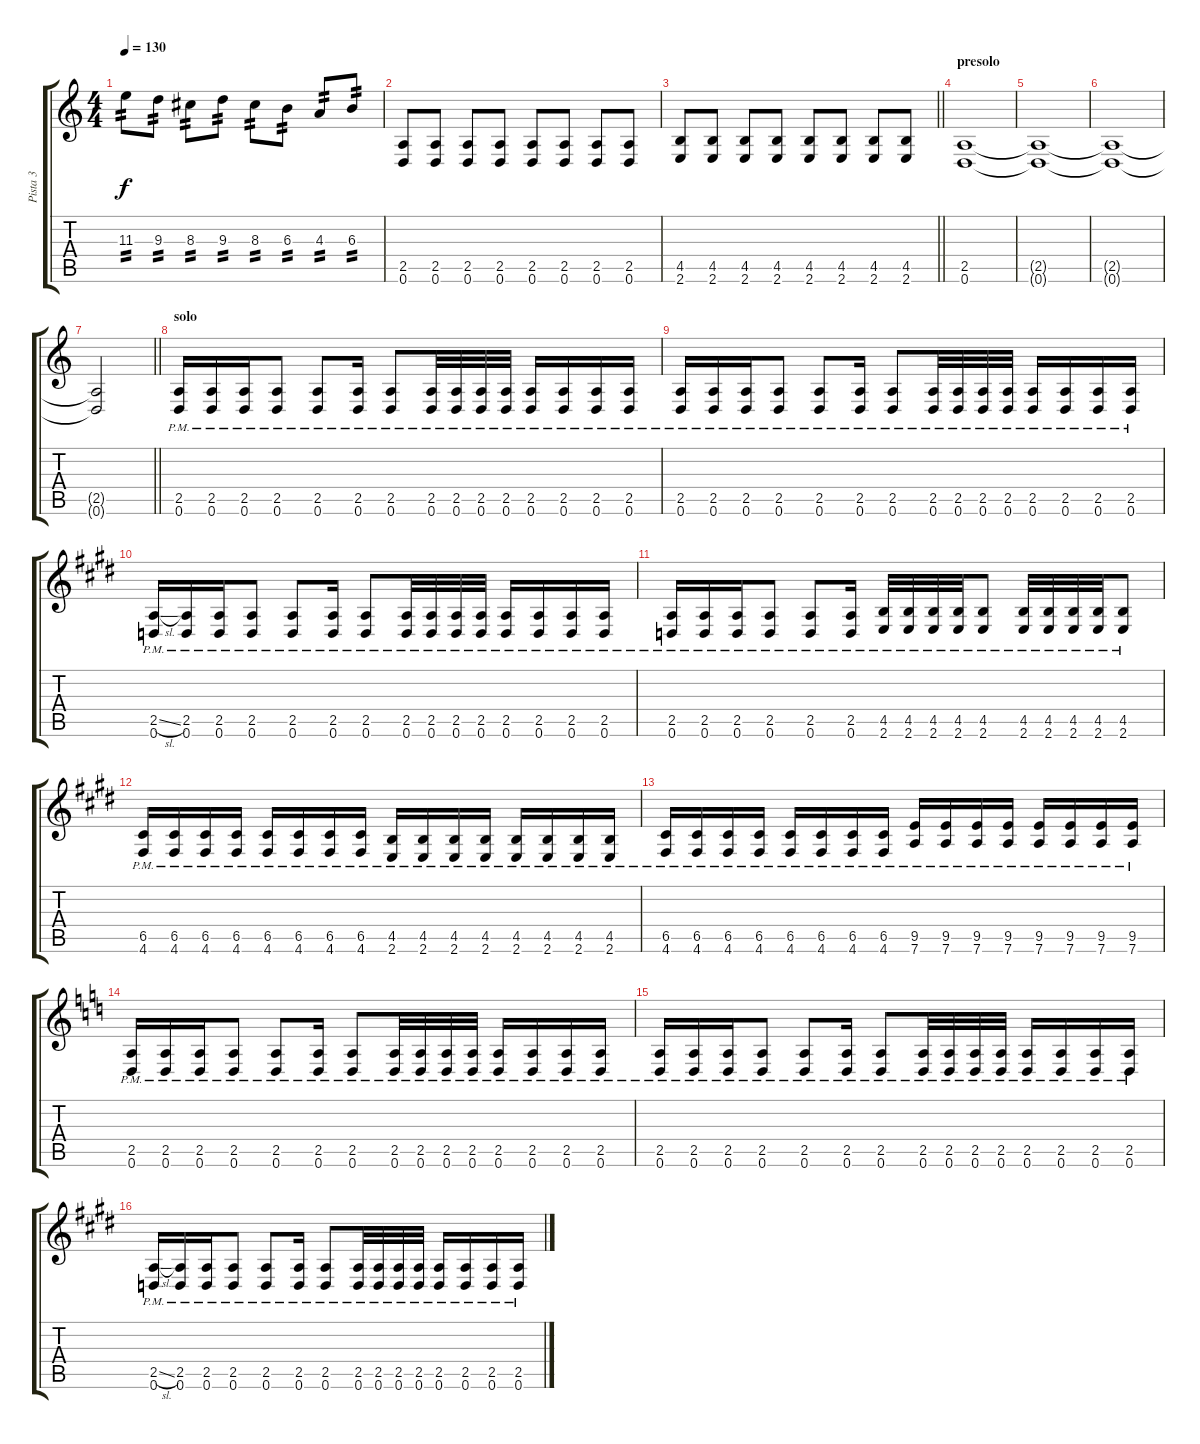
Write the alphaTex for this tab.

\track ("Pista 3" "Pista 3") {instrument distortionguitar}
\staff {score tabs}
\tuning (D4 A3 F3 C3 G2 D2) {hide}
\ts (4 4)
\tempo 130
\clef g2
\ks c
11.3.8{tp 2 dy f} 9.3.8{tp 2} 8.3.8{tp 2} 9.3.8{tp 2} 8.3.8{tp 2} 6.3.8{tp 2} 4.3.8{tp 2} 6.3.8{tp 2} |
(2.5 0.6).8 (2.5 0.6).8 (2.5 0.6).8 (2.5 0.6).8 (2.5 0.6).8 (2.5 0.6).8 (2.5 0.6).8 (2.5 0.6).8 |
\barLineRight lightlight
(4.5 2.6).8 (4.5 2.6).8 (4.5 2.6).8 (4.5 2.6).8 (4.5 2.6).8 (4.5 2.6).8 (4.5 2.6).8 (4.5 2.6).8 |
\section ("" "presolo")
(2.5 0.6).1 |
(2.5{t} 0.6{t}).1 |
(2.5{t} 0.6{t}).1 |
\barLineRight lightlight
(2.5{t} 0.6{t}).2 |
\section ("" "solo")
(2.5{pm} 0.6{pm}).16 (2.5{pm} 0.6{pm}).16 (2.5{pm} 0.6{pm}).16 (2.5{pm} 0.6{pm}).8 (2.5{pm} 0.6{pm}).8 (2.5{pm} 0.6{pm}).16 (2.5{pm} 0.6{pm}).8 (2.5{pm} 0.6{pm}).32 (2.5{pm} 0.6{pm}).32 (2.5{pm} 0.6{pm}).32 (2.5{pm} 0.6{pm}).32 (2.5{pm} 0.6{pm}).16 (2.5{pm} 0.6{pm}).16 (2.5{pm} 0.6{pm}).16 (2.5{pm} 0.6{pm}).16 |
(2.5{pm} 0.6{pm}).16 (2.5{pm} 0.6{pm}).16 (2.5{pm} 0.6{pm}).16 (2.5{pm} 0.6{pm}).8 (2.5{pm} 0.6{pm}).8 (2.5{pm} 0.6{pm}).16 (2.5{pm} 0.6{pm}).8 (2.5{pm} 0.6{pm}).32 (2.5{pm} 0.6{pm}).32 (2.5{pm} 0.6{pm}).32 (2.5{pm} 0.6{pm}).32 (2.5{pm} 0.6{pm}).16 (2.5{pm} 0.6{pm}).16 (2.5{pm} 0.6{pm}).16 (2.5{pm} 0.6{pm}).16 |
\ks c#minor
(2.5{sl pm} 0.6{pm}).16 (2.5{pm} 0.6{pm}).16 (2.5{pm} 0.6{pm}).16 (2.5{pm} 0.6{pm}).8 (2.5{pm} 0.6{pm}).8 (2.5{pm} 0.6{pm}).16 (2.5{pm} 0.6{pm}).8 (2.5{pm} 0.6{pm}).32 (2.5{pm} 0.6{pm}).32 (2.5{pm} 0.6{pm}).32 (2.5{pm} 0.6{pm}).32 (2.5{pm} 0.6{pm}).16 (2.5{pm} 0.6{pm}).16 (2.5{pm} 0.6{pm}).16 (2.5{pm} 0.6{pm}).16 |
(2.5{pm} 0.6{pm}).16 (2.5{pm} 0.6{pm}).16 (2.5{pm} 0.6{pm}).16 (2.5{pm} 0.6{pm}).8 (2.5{pm} 0.6{pm}).8 (2.5{pm} 0.6{pm}).16 (4.5{pm} 2.6{pm}).32 (4.5{pm} 2.6{pm}).32 (4.5{pm} 2.6{pm}).32 (4.5{pm} 2.6{pm}).32 (4.5{pm} 2.6{pm}).8 (4.5{pm} 2.6{pm}).32 (4.5{pm} 2.6{pm}).32 (4.5{pm} 2.6{pm}).32 (4.5{pm} 2.6{pm}).32 (4.5{pm} 2.6{pm}).8 |
(6.5{pm} 4.6{pm}).16 (6.5{pm} 4.6{pm}).16 (6.5{pm} 4.6{pm}).16 (6.5{pm} 4.6{pm}).16 (6.5{pm} 4.6{pm}).16 (6.5{pm} 4.6{pm}).16 (6.5{pm} 4.6{pm}).16 (6.5{pm} 4.6{pm}).16 (4.5{pm} 2.6{pm}).16 (4.5{pm} 2.6{pm}).16 (4.5{pm} 2.6{pm}).16 (4.5{pm} 2.6{pm}).16 (4.5{pm} 2.6{pm}).16 (4.5{pm} 2.6{pm}).16 (4.5{pm} 2.6{pm}).16 (4.5{pm} 2.6{pm}).16 |
(6.5{pm} 4.6{pm}).16 (6.5{pm} 4.6{pm}).16 (6.5{pm} 4.6{pm}).16 (6.5{pm} 4.6{pm}).16 (6.5{pm} 4.6{pm}).16 (6.5{pm} 4.6{pm}).16 (6.5{pm} 4.6{pm}).16 (6.5{pm} 4.6{pm}).16 (9.5{pm} 7.6{pm}).16 (9.5{pm} 7.6{pm}).16 (9.5{pm} 7.6{pm}).16 (9.5{pm} 7.6{pm}).16 (9.5{pm} 7.6{pm}).16 (9.5{pm} 7.6{pm}).16 (9.5{pm} 7.6{pm}).16 (9.5{pm} 7.6{pm}).16 |
\ks c
(2.5{pm} 0.6{pm}).16 (2.5{pm} 0.6{pm}).16 (2.5{pm} 0.6{pm}).16 (2.5{pm} 0.6{pm}).8 (2.5{pm} 0.6{pm}).8 (2.5{pm} 0.6{pm}).16 (2.5{pm} 0.6{pm}).8 (2.5{pm} 0.6{pm}).32 (2.5{pm} 0.6{pm}).32 (2.5{pm} 0.6{pm}).32 (2.5{pm} 0.6{pm}).32 (2.5{pm} 0.6{pm}).16 (2.5{pm} 0.6{pm}).16 (2.5{pm} 0.6{pm}).16 (2.5{pm} 0.6{pm}).16 |
(2.5{pm} 0.6{pm}).16 (2.5{pm} 0.6{pm}).16 (2.5{pm} 0.6{pm}).16 (2.5{pm} 0.6{pm}).8 (2.5{pm} 0.6{pm}).8 (2.5{pm} 0.6{pm}).16 (2.5{pm} 0.6{pm}).8 (2.5{pm} 0.6{pm}).32 (2.5{pm} 0.6{pm}).32 (2.5{pm} 0.6{pm}).32 (2.5{pm} 0.6{pm}).32 (2.5{pm} 0.6{pm}).16 (2.5{pm} 0.6{pm}).16 (2.5{pm} 0.6{pm}).16 (2.5{pm} 0.6{pm}).16 |
\ks c#minor
(2.5{sl pm} 0.6{pm}).16 (2.5{pm} 0.6{pm}).16 (2.5{pm} 0.6{pm}).16 (2.5{pm} 0.6{pm}).8 (2.5{pm} 0.6{pm}).8 (2.5{pm} 0.6{pm}).16 (2.5{pm} 0.6{pm}).8 (2.5{pm} 0.6{pm}).32 (2.5{pm} 0.6{pm}).32 (2.5{pm} 0.6{pm}).32 (2.5{pm} 0.6{pm}).32 (2.5{pm} 0.6{pm}).16 (2.5{pm} 0.6{pm}).16 (2.5{pm} 0.6{pm}).16 (2.5{pm} 0.6{pm}).16
